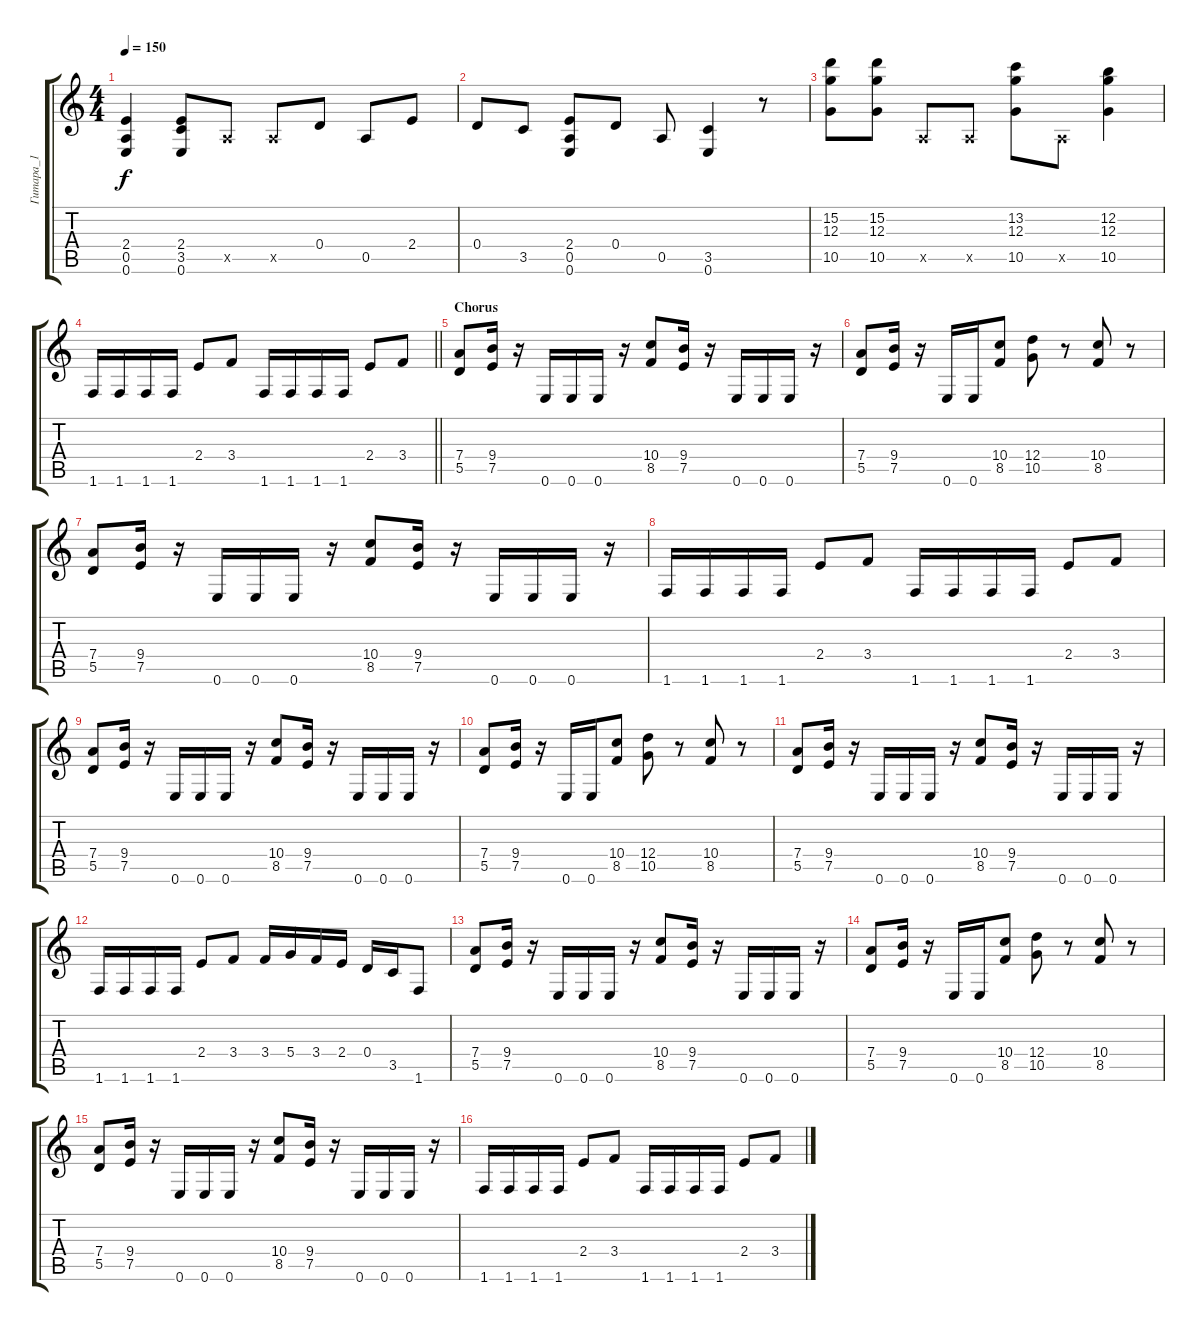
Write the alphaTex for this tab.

\track ("Гитара_1" "Гитара_1") {instrument acousticguitarsteel}
\staff {score tabs}
\tuning (E4 B3 G3 D3 A2 E2) {hide}
\ts (4 4)
\tempo 150
\clef g2
\ks c
(2.4 0.5 0.6).4{dy f} (2.4 3.5 0.6).8 0.5{x}.8 0.5{x}.8 0.4.8 0.5.8 2.4.8 |
0.4.8 3.5.8 (2.4 0.5 0.6).8 0.4.8 0.5.8 (3.5 0.6).4 r.8 |
(15.2 12.3 10.5).8 (15.2 12.3 10.5).8 0.5{x}.8 0.5{x}.8 (13.2 12.3 10.5).8 0.5{x}.8 (12.2 12.3 10.5).4 |
\barLineRight lightlight
1.6.16 1.6.16 1.6.16 1.6.16 2.4.8 3.4.8 1.6.16 1.6.16 1.6.16 1.6.16 2.4.8 3.4.8 |
\section ("" "Chorus")
(7.4 5.5).8 (9.4 7.5).16 r.16 0.6.16 0.6.16 0.6.16 r.16 (10.4 8.5).8 (9.4 7.5).16 r.16 0.6.16 0.6.16 0.6.16 r.16 |
(7.4 5.5).8 (9.4 7.5).16 r.16 0.6.16 0.6.16 (10.4 8.5).8 (12.4 10.5).8 r.8 (10.4 8.5).8 r.8 |
(7.4 5.5).8 (9.4 7.5).16 r.16 0.6.16 0.6.16 0.6.16 r.16 (10.4 8.5).8 (9.4 7.5).16 r.16 0.6.16 0.6.16 0.6.16 r.16 |
1.6.16 1.6.16 1.6.16 1.6.16 2.4.8 3.4.8 1.6.16 1.6.16 1.6.16 1.6.16 2.4.8 3.4.8 |
(7.4 5.5).8 (9.4 7.5).16 r.16 0.6.16 0.6.16 0.6.16 r.16 (10.4 8.5).8 (9.4 7.5).16 r.16 0.6.16 0.6.16 0.6.16 r.16 |
(7.4 5.5).8 (9.4 7.5).16 r.16 0.6.16 0.6.16 (10.4 8.5).8 (12.4 10.5).8 r.8 (10.4 8.5).8 r.8 |
(7.4 5.5).8 (9.4 7.5).16 r.16 0.6.16 0.6.16 0.6.16 r.16 (10.4 8.5).8 (9.4 7.5).16 r.16 0.6.16 0.6.16 0.6.16 r.16 |
1.6.16 1.6.16 1.6.16 1.6.16 2.4.8 3.4.8 3.4.16 5.4.16 3.4.16 2.4.16 0.4.16 3.5.16 1.6.8 |
(7.4 5.5).8 (9.4 7.5).16 r.16 0.6.16 0.6.16 0.6.16 r.16 (10.4 8.5).8 (9.4 7.5).16 r.16 0.6.16 0.6.16 0.6.16 r.16 |
(7.4 5.5).8 (9.4 7.5).16 r.16 0.6.16 0.6.16 (10.4 8.5).8 (12.4 10.5).8 r.8 (10.4 8.5).8 r.8 |
(7.4 5.5).8 (9.4 7.5).16 r.16 0.6.16 0.6.16 0.6.16 r.16 (10.4 8.5).8 (9.4 7.5).16 r.16 0.6.16 0.6.16 0.6.16 r.16 |
1.6.16 1.6.16 1.6.16 1.6.16 2.4.8 3.4.8 1.6.16 1.6.16 1.6.16 1.6.16 2.4.8 3.4.8
